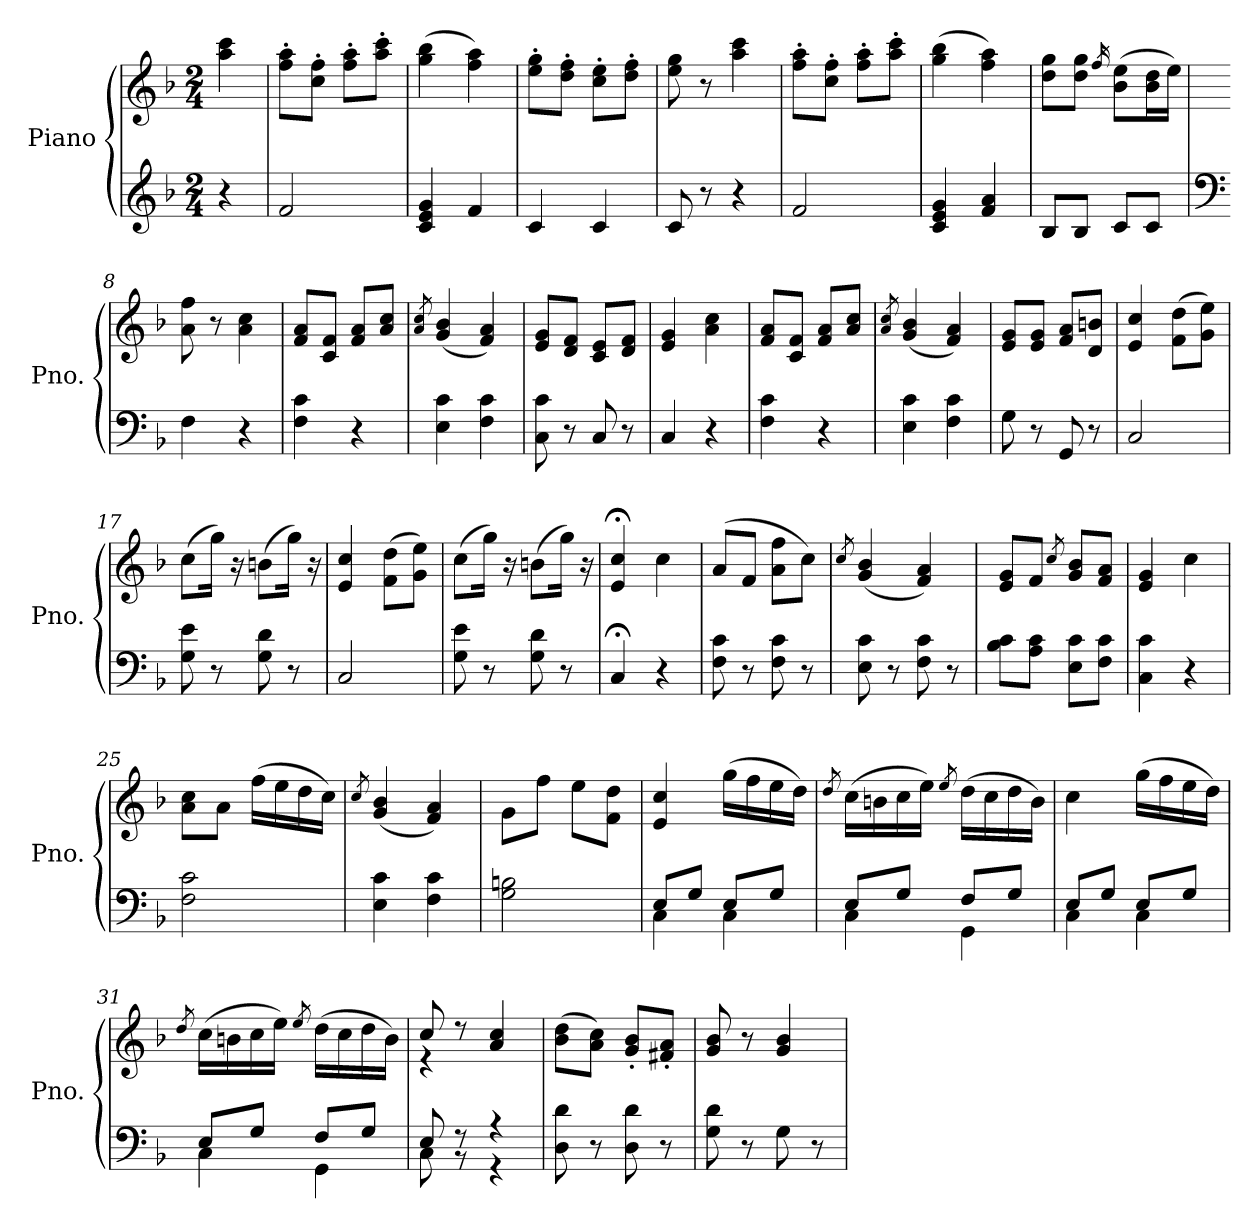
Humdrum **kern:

**kern	**kern
*part1	*part1
*staff2	*staff1
*I"Piano	*
*I'Pno.	*
*clefG2	*clefG2
*k[b-]	*k[b-]
*F:	*F:
*M2/4	*M2/4
=	=
4r	4aa\ 4ccc\
=1	=1
2f/	8ff\' 8aa\'L
.	8cc\' 8ff\'J
.	8ff\' 8aa\'L
.	8aa\' 8ccc\'J
=2	=2
4c/ 4e/ 4g/	(>4gg\ 4bb-\
4f/	4ff\ 4aa\)
=3	=3
4c/	8ee\' 8gg\'L
.	8dd\' 8ff\'J
4c/	8cc\' 8ee\'L
.	8dd\' 8ff\'J
=4	=4
8c/	8ee\ 8gg\
8r	8r
4r	4aa\ 4ccc\
=5	=5
2f/	8ff\' 8aa\'L
.	8cc\' 8ff\'J
.	8ff\' 8aa\'L
.	8aa\' 8ccc\'J
=6	=6
4c/ 4e/ 4g/	(>4gg\ 4bb-\
4f/ 4a/	4ff\ 4aa\)
=7	=7
8B-/L	8dd\ 8gg\L
8B-/J	8dd\ 8gg\J
.	16qff/
8c/L	(>8b-\ 8ee\L
8c/J	16b-\ 16dd\L
.	16ee\JJ)
=8	=8
*clefF4	*
4F\	8a\ 8ff\
.	8r
4r	4a\ 4cc\
=9	=9
4F\ 4c\	8f/ 8a/L
.	8c/ 8f/J
4r	8f/ 8a/L
.	8a/ 8cc/J
=10	=10
.	8qa/ 8qcc/
4E\ 4c\	(<4g/ 4b-/
4F\ 4c\	4f/ 4a/)
=11	=11
8C\ 8c\	8e/ 8g/L
8r	8d/ 8f/J
8C/	8c/ 8e/L
8r	8d/ 8f/J
=12	=12
4C/	4e/ 4g/
4r	4a\ 4cc\
=13	=13
4F\ 4c\	8f/ 8a/L
.	8c/ 8f/J
4r	8f/ 8a/L
.	8a/ 8cc/J
=14	=14
.	8qa/ 8qcc/
4E\ 4c\	(<4g/ 4b-/
4F\ 4c\	4f/ 4a/)
=15	=15
8G\	8e/ 8g/L
8r	8e/ 8g/J
8GG/	8f/ 8a/L
8r	8d/ 8bn/J
=16	=16
2C/	4e/ 4cc/
.	(>8f\ 8dd\L
.	8g\ 8ee\J)
=17	=17
8G\ 8e\	(>8cc\L
8r	16gg\Jk)
.	16r
8G\ 8d\	(>8bn\L
8r	16gg\Jk)
.	16r
=18	=18
2C/	4e/ 4cc/
.	(>8f\ 8dd\L
.	8g\ 8ee\J)
=19	=19
8G\ 8e\	(>8cc\L
8r	16gg\Jk)
.	16r
8G\ 8d\	(>8bn\L
8r	16gg\Jk)
.	16r
=20	=20
4C;</	4e/;< 4cc/;<
4r	4cc\
=21	=21
8F\ 8c\	(>8a/L
8r	8f/J
8F\ 8c\	8a\ 8ff\L
8r	8cc\J)
=22	=22
.	8qcc/
8E\ 8c\	(<4g/ 4b-/
8r	.
8F\ 8c\	4f/ 4a/)
8r	.
=23	=23
8B-\ 8c\L	8e/ 8g/L
8A\ 8c\J	8f/J
.	8qcc/
8E\ 8c\L	8g/ 8b-/L
8F\ 8c\J	8f/ 8a/J
=24	=24
4C\ 4c\	4e/ 4g/
4r	4cc\
=25	=25
2F\ 2c\	8a\ 8cc\L
.	8a\J
.	(>16ff\LL
.	16ee\
.	16dd\
.	16cc\JJ)
=26	=26
.	8qcc/
4E\ 4c\	(<4g/ 4b-/
4F\ 4c\	4f/ 4a/)
=27	=27
2G\ 2Bn\	8g\L
.	8ff\J
.	8ee\L
.	8f\ 8dd\J
=28	=28
*^	*
8E/L	4C\	4e/ 4cc/
8G/J	.	.
8E/L	4C\	(>16gg\LL
.	.	16ff\
8G/J	.	16ee\
.	.	16dd\JJ)
=29	=29	=29
.	.	8qdd/
8E/L	4C\	(>16cc\LL
.	.	16bn\
8G/J	.	16cc\
.	.	16ee\JJ)
.	.	8qee/
8F/L	4GG\	(>16dd\LL
.	.	16cc\
8G/J	.	16dd\
.	.	16b\JJ)
=30	=30	=30
8E/L	4C\	4cc\
8G/J	.	.
8E/L	4C\	(>16gg\LL
.	.	16ff\
8G/J	.	16ee\
.	.	16dd\JJ)
=31	=31	=31
.	.	8qdd/
8E/L	4C\	(>16cc\LL
.	.	16bn\
8G/J	.	16cc\
.	.	16ee\JJ)
.	.	8qee/
8F/L	4GG\	(>16dd\LL
.	.	16cc\
8G/J	.	16dd\
.	.	16b\JJ)
=32	=32	=32
*	*	*^
8E/	8C\	8cc/	4r
8r	8r	8r	.
4r	4r	4a/ 4cc/	4ryy
*v	*v	*	*
*	*v	*v
=33	=33
8D\ 8d\	(>8b-\ 8dd\L
8r	8a\ 8cc\J)
8D\ 8d\	8g/' 8b-/'L
8r	8f#X/' 8a/'J
=34	=34
8G\ 8d\	8g/ 8b-/
8r	8r
8G\	4g/ 4b-/
8r	.
=	=
*-	*-
